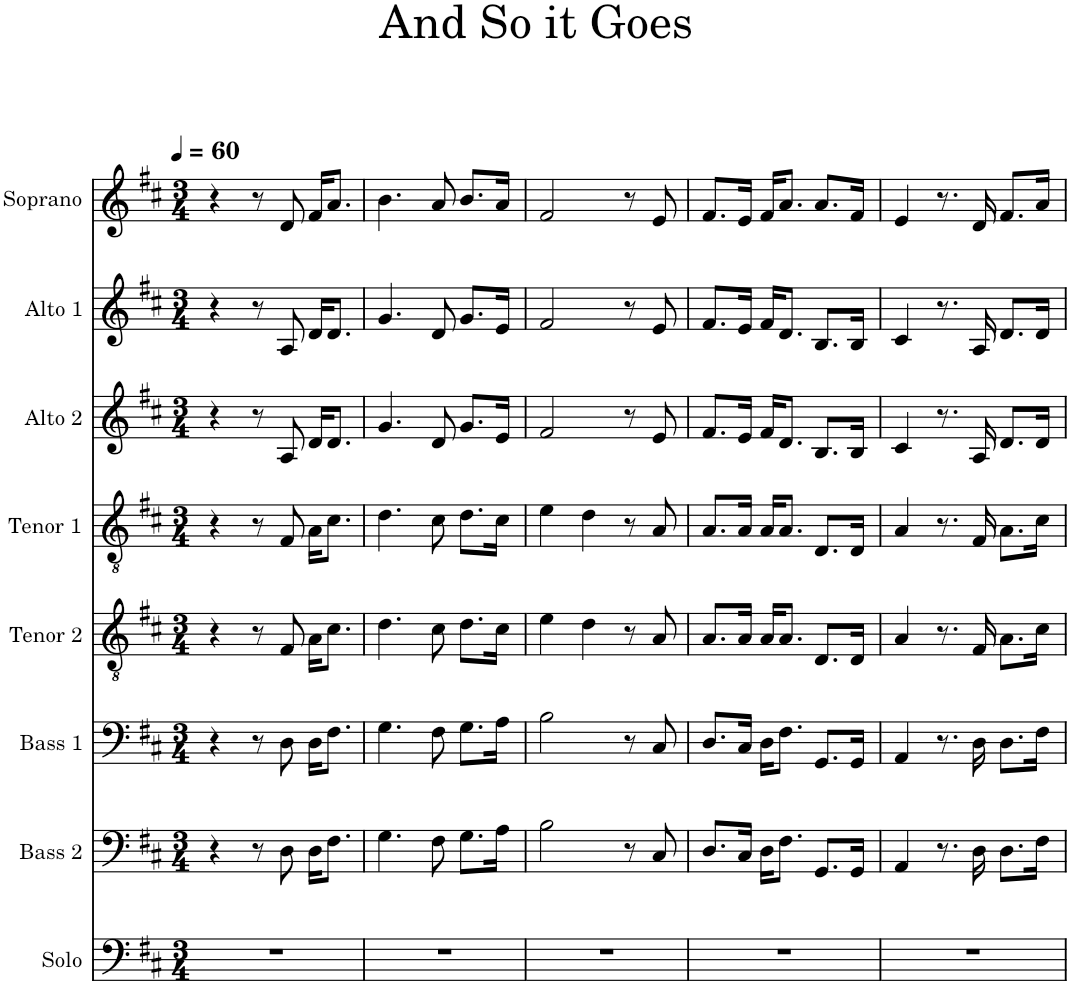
**kern	**kern	**kern	**kern	**kern	**kern	**kern	**kern
*part8	*part7	*part6	*part5	*part4	*part3	*part2	*part1
*staff8	*staff7	*staff6	*staff5	*staff4	*staff3	*staff2	*staff1
*I"Solo	*I"Bass 2	*I"Bass 1	*I"Tenor 2	*I"Tenor 1	*I"Alto 2	*I"Alto 1	*I"Soprano
*I'Solo	*I'B2.	*I'B1.	*I'T2.	*I'T1.	*I'A2.	*I'A1.	*I'S.
*clefF4	*clefF4	*clefF4	*clefGv2	*clefGv2	*clefG2	*clefG2	*clefG2
*k[f#c#]	*k[f#c#]	*k[f#c#]	*k[f#c#]	*k[f#c#]	*k[f#c#]	*k[f#c#]	*k[f#c#]
*M3/4	*M3/4	*M3/4	*M3/4	*M3/4	*M3/4	*M3/4	*M3/4
*MM60	*MM60	*MM60	*MM60	*MM60	*MM60	*MM60	*MM60
=1	=1	=1	=1	=1	=1	=1	=1
2.r	4r	4r	4r	4r	4r	4r	4r
.	8r	8r	8r	8r	8r	8r	8r
.	8D\	8D\	8F#/	8F#/	8A/	8A/	8d/
.	16D\KL	16D\KL	16A\KL	16A\KL	16d/KL	16d/KL	16f#/KL
.	8.F#\J	8.F#\J	8.c#\J	8.c#\J	8.d/J	8.d/J	8.a/J
=2	=2	=2	=2	=2	=2	=2	=2
2.r	4.G\	4.G\	4.d\	4.d\	4.g/	4.g/	4.b\
.	8F#\	8F#\	8c#\	8c#\	8d/	8d/	8a/
.	8.G\L	8.G\L	8.d\L	8.d\L	8.g/L	8.g/L	8.b/L
.	16A\Jk	16A\Jk	16c#\Jk	16c#\Jk	16e/Jk	16e/Jk	16a/Jk
=3	=3	=3	=3	=3	=3	=3	=3
2.r	2B\	2B\	4e\	4e\	2f#/	2f#/	2f#/
.	.	.	4d\	4d\	.	.	.
.	8r	8r	8r	8r	8r	8r	8r
.	8C#/	8C#/	8A/	8A/	8e/	8e/	8e/
=4	=4	=4	=4	=4	=4	=4	=4
2.r	8.D/L	8.D/L	8.A/L	8.A/L	8.f#/L	8.f#/L	8.f#/L
.	16C#/Jk	16C#/Jk	16A/Jk	16A/Jk	16e/Jk	16e/Jk	16e/Jk
.	16D\KL	16D\KL	16A/KL	16A/KL	16f#/KL	16f#/KL	16f#/KL
.	8.F#\J	8.F#\J	8.A/J	8.A/J	8.d/J	8.d/J	8.a/J
.	8.GG/L	8.GG/L	8.D/L	8.D/L	8.B/L	8.B/L	8.a/L
.	16GG/Jk	16GG/Jk	16D/Jk	16D/Jk	16B/Jk	16B/Jk	16f#/Jk
=5	=5	=5	=5	=5	=5	=5	=5
2.r	4AA/	4AA/	4A/	4A/	4c#/	4c#/	4e/
.	8.r	8.r	8.r	8.r	8.r	8.r	8.r
.	16D\	16D\	16F#/	16F#/	16A/	16A/	16d/
.	8.D\L	8.D\L	8.A\L	8.A\L	8.d/L	8.d/L	8.f#/L
.	16F#\Jk	16F#\Jk	16c#\Jk	16c#\Jk	16d/Jk	16d/Jk	16a/Jk
=	=	=	=	=	=	=	=
*-	*-	*-	*-	*-	*-	*-	*-
